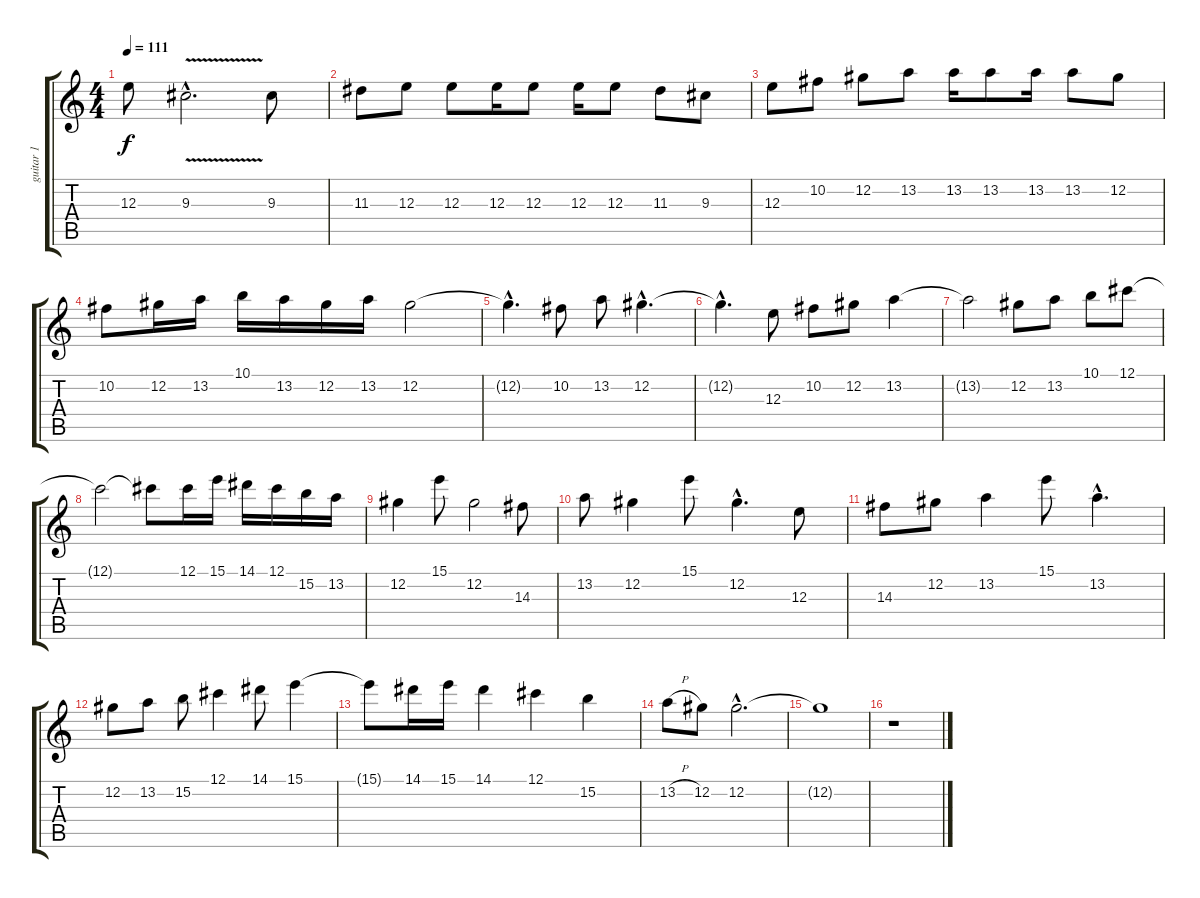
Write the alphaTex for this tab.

\track ("guitar 1" "guitar 1") {instrument distortionguitar}
\staff {score tabs}
\tuning (Db4 Ab3 E3 B2 Gb2 Db2) {hide}
\ts (4 4)
\tempo 111
\clef g2
\ks c
12.3.8{dy f} 9.3{v hac}.2{d} 9.3.8 |
11.3.8 12.3.8 12.3.8 12.3.16 12.3.8 12.3.16 12.3.8 11.3.8 9.3.8 |
12.3.8 10.2.8 12.2.8 13.2.8 13.2.16 13.2.8 13.2.16 13.2.8 12.2.8 |
10.2.8 12.2.16 13.2.16 10.1.16 13.2.16 12.2.16 13.2.16 12.2.2 |
12.2{hac t}.4{d} 10.2.8 13.2.8 12.2{hac}.4{d} |
12.2{hac t}.4{d} 12.3.8 10.2.8 12.2.8 13.2.4 |
13.2{t}.2 12.2.8 13.2.8 10.1.8 12.1.8 |
12.1{t}.2 12.1{t}.8 12.1.16 15.1.16 14.1.16 12.1.16 15.2.16 13.2.16 |
12.2.4 15.1.8 12.2.2 14.3.8 |
13.2.8 12.2.4 15.1.8 12.2{hac}.4{d} 12.3.8 |
14.3.8 12.2.8 13.2.4 15.1.8 13.2{hac}.4{d} |
12.2.8 13.2.8 15.2.8 12.1.4 14.1.8 15.1.4 |
15.1{t}.8 14.1.16 15.1.16 14.1.4 12.1.4 15.2.4 |
13.2{h}.8 12.2.8 12.2{hac}.2{d} |
12.2{t}.1 |
r.1
